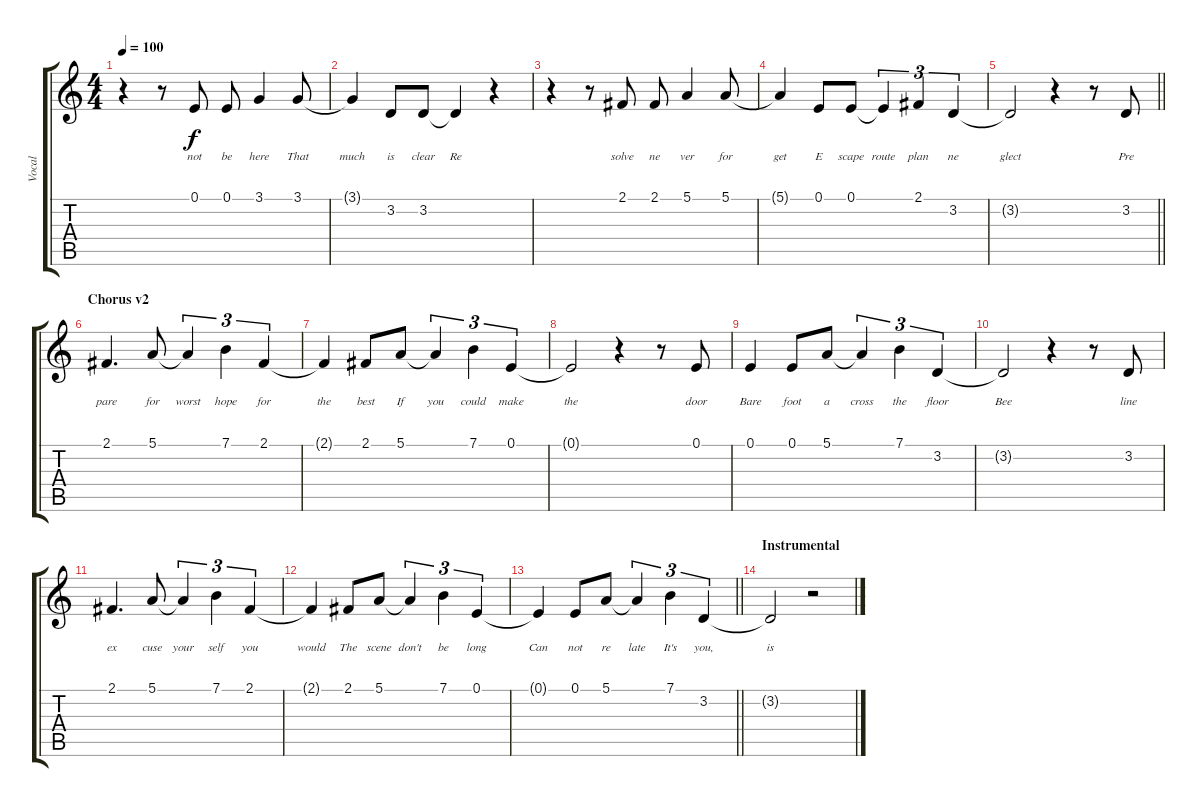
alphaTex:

\track ("Vocal" "Vocal") {instrument acousticgrandpiano}
\staff {score tabs}
\tuning (E4 B3 G3 D3 A2 E2) {hide}
\ts (4 4)
\tempo 100
\clef g2
\ks c
r.4{dy f} r.8 0.1.8{lyrics (0 "not") lyrics (1 "") lyrics (2 "") lyrics (3 "") lyrics (4 "")} 0.1.8{lyrics (0 "be") lyrics (1 "") lyrics (2 "") lyrics (3 "") lyrics (4 "")} 3.1.4{lyrics (0 "here") lyrics (1 "") lyrics (2 "") lyrics (3 "") lyrics (4 "")} 3.1.8{lyrics (0 "That") lyrics (1 "") lyrics (2 "") lyrics (3 "") lyrics (4 "")} |
3.1{t}.4{lyrics (0 "much") lyrics (1 "") lyrics (2 "") lyrics (3 "") lyrics (4 "")} 3.2.8{lyrics (0 "is") lyrics (1 "") lyrics (2 "") lyrics (3 "") lyrics (4 "")} 3.2.8{lyrics (0 "clear") lyrics (1 "") lyrics (2 "") lyrics (3 "") lyrics (4 "")} 3.2{t}.4{lyrics (0 "Re") lyrics (1 "") lyrics (2 "") lyrics (3 "") lyrics (4 "")} r.4 |
r.4 r.8 2.1.8{lyrics (0 "solve") lyrics (1 "") lyrics (2 "") lyrics (3 "") lyrics (4 "")} 2.1.8{lyrics (0 "ne") lyrics (1 "") lyrics (2 "") lyrics (3 "") lyrics (4 "")} 5.1.4{lyrics (0 "ver") lyrics (1 "") lyrics (2 "") lyrics (3 "") lyrics (4 "")} 5.1.8{lyrics (0 "for") lyrics (1 "") lyrics (2 "") lyrics (3 "") lyrics (4 "")} |
5.1{t}.4{lyrics (0 "get") lyrics (1 "") lyrics (2 "") lyrics (3 "") lyrics (4 "")} 0.1.8{lyrics (0 "E") lyrics (1 "") lyrics (2 "") lyrics (3 "") lyrics (4 "")} 0.1.8{lyrics (0 "scape") lyrics (1 "") lyrics (2 "") lyrics (3 "") lyrics (4 "")} 0.1{t}.4{tu (3 2) lyrics (0 "route") lyrics (1 "") lyrics (2 "") lyrics (3 "") lyrics (4 "")} 2.1.4{tu (3 2) lyrics (0 "plan") lyrics (1 "") lyrics (2 "") lyrics (3 "") lyrics (4 "")} 3.2.4{tu (3 2) lyrics (0 "ne") lyrics (1 "") lyrics (2 "") lyrics (3 "") lyrics (4 "")} |
\barLineRight lightlight
3.2{t}.2{lyrics (0 "glect") lyrics (1 "") lyrics (2 "") lyrics (3 "") lyrics (4 "")} r.4 r.8 3.2.8{lyrics (0 "Pre") lyrics (1 "") lyrics (2 "") lyrics (3 "") lyrics (4 "")} |
\section ("" "Chorus v2")
2.1.4{d lyrics (0 "pare") lyrics (1 "") lyrics (2 "") lyrics (3 "") lyrics (4 "")} 5.1.8{lyrics (0 "for") lyrics (1 "") lyrics (2 "") lyrics (3 "") lyrics (4 "")} 5.1{t}.4{tu (3 2) lyrics (0 "worst") lyrics (1 "") lyrics (2 "") lyrics (3 "") lyrics (4 "")} 7.1.4{tu (3 2) lyrics (0 "hope") lyrics (1 "") lyrics (2 "") lyrics (3 "") lyrics (4 "")} 2.1.4{tu (3 2) lyrics (0 "for") lyrics (1 "") lyrics (2 "") lyrics (3 "") lyrics (4 "")} |
2.1{t}.4{lyrics (0 "the") lyrics (1 "") lyrics (2 "") lyrics (3 "") lyrics (4 "")} 2.1.8{lyrics (0 "best") lyrics (1 "") lyrics (2 "") lyrics (3 "") lyrics (4 "")} 5.1.8{lyrics (0 "If") lyrics (1 "") lyrics (2 "") lyrics (3 "") lyrics (4 "")} 5.1{t}.4{tu (3 2) lyrics (0 "you") lyrics (1 "") lyrics (2 "") lyrics (3 "") lyrics (4 "")} 7.1.4{tu (3 2) lyrics (0 "could") lyrics (1 "") lyrics (2 "") lyrics (3 "") lyrics (4 "")} 0.1.4{tu (3 2) lyrics (0 "make") lyrics (1 "") lyrics (2 "") lyrics (3 "") lyrics (4 "")} |
0.1{t}.2{lyrics (0 "the") lyrics (1 "") lyrics (2 "") lyrics (3 "") lyrics (4 "")} r.4 r.8 0.1.8{lyrics (0 "door") lyrics (1 "") lyrics (2 "") lyrics (3 "") lyrics (4 "")} |
0.1.4{lyrics (0 "Bare") lyrics (1 "") lyrics (2 "") lyrics (3 "") lyrics (4 "")} 0.1.8{lyrics (0 "foot") lyrics (1 "") lyrics (2 "") lyrics (3 "") lyrics (4 "")} 5.1.8{lyrics (0 "a") lyrics (1 "") lyrics (2 "") lyrics (3 "") lyrics (4 "")} 5.1{t}.4{tu (3 2) lyrics (0 "cross") lyrics (1 "") lyrics (2 "") lyrics (3 "") lyrics (4 "")} 7.1.4{tu (3 2) lyrics (0 "the") lyrics (1 "") lyrics (2 "") lyrics (3 "") lyrics (4 "")} 3.2.4{tu (3 2) lyrics (0 "floor") lyrics (1 "") lyrics (2 "") lyrics (3 "") lyrics (4 "")} |
3.2{t}.2{lyrics (0 "Bee") lyrics (1 "") lyrics (2 "") lyrics (3 "") lyrics (4 "")} r.4 r.8 3.2.8{lyrics (0 "line") lyrics (1 "") lyrics (2 "") lyrics (3 "") lyrics (4 "")} |
2.1.4{d lyrics (0 "ex") lyrics (1 "") lyrics (2 "") lyrics (3 "") lyrics (4 "")} 5.1.8{lyrics (0 "cuse") lyrics (1 "") lyrics (2 "") lyrics (3 "") lyrics (4 "")} 5.1{t}.4{tu (3 2) lyrics (0 "your") lyrics (1 "") lyrics (2 "") lyrics (3 "") lyrics (4 "")} 7.1.4{tu (3 2) lyrics (0 "self") lyrics (1 "") lyrics (2 "") lyrics (3 "") lyrics (4 "")} 2.1.4{tu (3 2) lyrics (0 "you") lyrics (1 "") lyrics (2 "") lyrics (3 "") lyrics (4 "")} |
2.1{t}.4{lyrics (0 "would") lyrics (1 "") lyrics (2 "") lyrics (3 "") lyrics (4 "")} 2.1.8{lyrics (0 "The") lyrics (1 "") lyrics (2 "") lyrics (3 "") lyrics (4 "")} 5.1.8{lyrics (0 "scene") lyrics (1 "") lyrics (2 "") lyrics (3 "") lyrics (4 "")} 5.1{t}.4{tu (3 2) lyrics (0 "don't") lyrics (1 "") lyrics (2 "") lyrics (3 "") lyrics (4 "")} 7.1.4{tu (3 2) lyrics (0 "be") lyrics (1 "") lyrics (2 "") lyrics (3 "") lyrics (4 "")} 0.1.4{tu (3 2) lyrics (0 "long") lyrics (1 "") lyrics (2 "") lyrics (3 "") lyrics (4 "")} |
\barLineRight lightlight
0.1{t}.4{lyrics (0 "Can") lyrics (1 "") lyrics (2 "") lyrics (3 "") lyrics (4 "")} 0.1.8{lyrics (0 "not") lyrics (1 "") lyrics (2 "") lyrics (3 "") lyrics (4 "")} 5.1.8{lyrics (0 "re") lyrics (1 "") lyrics (2 "") lyrics (3 "") lyrics (4 "")} 5.1{t}.4{tu (3 2) lyrics (0 "late") lyrics (1 "") lyrics (2 "") lyrics (3 "") lyrics (4 "")} 7.1.4{tu (3 2) lyrics (0 "It's") lyrics (1 "") lyrics (2 "") lyrics (3 "") lyrics (4 "")} 3.2.4{tu (3 2) lyrics (0 "you,") lyrics (1 "") lyrics (2 "") lyrics (3 "") lyrics (4 "")} |
\section ("" "Instrumental")
3.2{t}.2{lyrics (0 "is") lyrics (1 "") lyrics (2 "") lyrics (3 "") lyrics (4 "")} r.2
